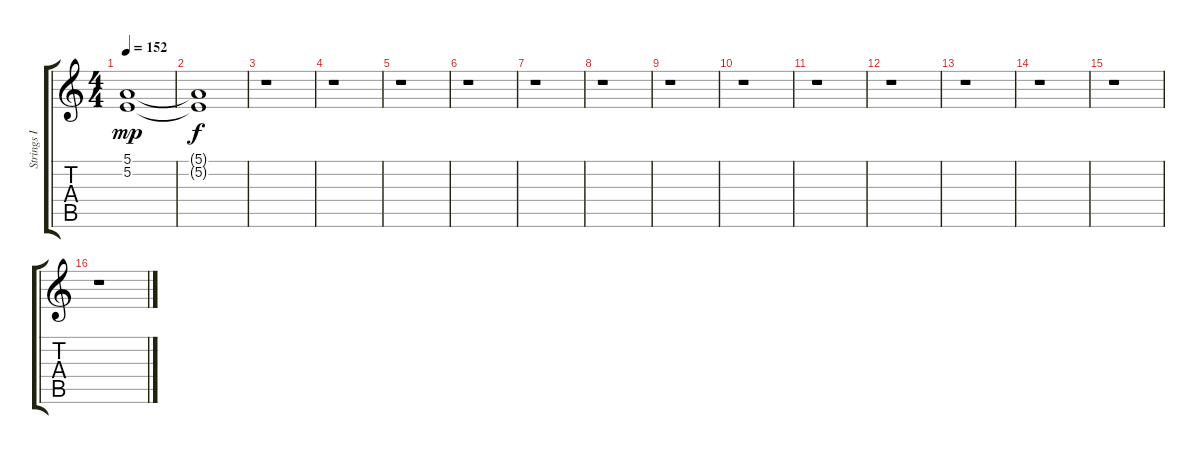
\track ("Strings I" "Strings I") {instrument stringensemble1}
\staff {score tabs}
\tuning (E4 B3 G3 D3 A2 E2) {hide}
\ts (4 4)
\tempo 152
\clef g2
\ks c
(5.1 5.2).1{dy mp} |
(5.1{t} 5.2{t}).1{dy f} |
r.1 |
r.1 |
r.1 |
r.1 |
r.1 |
r.1 |
r.1 |
r.1 |
r.1 |
r.1 |
r.1 |
r.1 |
r.1 |
r.1
